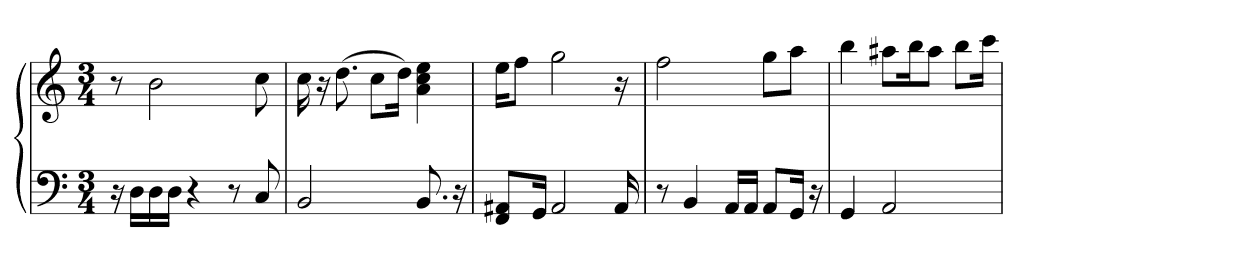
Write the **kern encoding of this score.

**kern	**kern
*part1	*part1
*staff2	*staff1
*clefF4	*clefG2
*k[]	*k[]
*M3/4	*M3/4
=1	=1
16r	8r
16D\LL	.
16D\	2b
16D\JJ	.
4r	.
8r	.
8C	8cc
=2	=2
2BB	16cc
.	16r
.	(8.dd
.	8cc\L
.	16dd\Jk)
8.BB	4a 4cc 4ee
16r	.
=3	=3
8FF/ 8AA#X/L	16ee\KL
.	8ff\J
16GG/Jk	.
2AA#	2gg
16AA#	16r
=4	=4
8r	2ff
4BB	.
16AA/LL	.
16AA/JJ	.
8AA/L	8gg\L
16GG/Jk	8aa\J
16r	.
=5	=5
4GG	4bb
2AA	8aa#X\L
.	16bb\K
.	8aa#\J
.	8bb\L
.	16ccc\Jk
=	=
*-	*-
